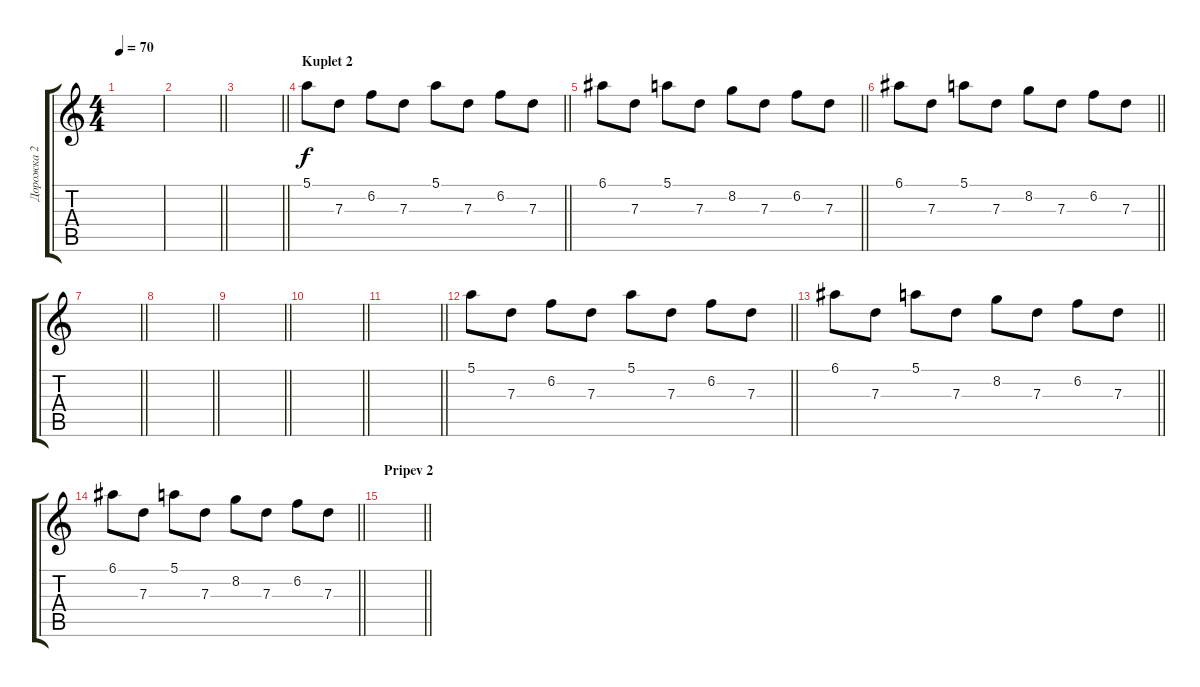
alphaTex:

\track ("Дорожка 2" "Дорожка 2") {instrument acousticguitarsteel}
\staff {score tabs}
\tuning (E4 B3 G3 D3 A2 E2) {hide}
\ts (4 4)
\tempo 70
\clef g2
\ks c
|
\barLineRight lightlight
|
\barLineRight lightlight
|
\section ("" "Kuplet 2")
\barLineRight lightlight
5.1.8 7.3.8 6.2.8 7.3.8 5.1.8 7.3.8 6.2.8 7.3.8 |
\barLineRight lightlight
6.1.8 7.3.8 5.1.8 7.3.8 8.2.8 7.3.8 6.2.8 7.3.8 |
\barLineRight lightlight
6.1.8 7.3.8 5.1.8 7.3.8 8.2.8 7.3.8 6.2.8 7.3.8 |
\barLineRight lightlight
|
\barLineRight lightlight
|
\barLineRight lightlight
|
\barLineRight lightlight
|
\barLineRight lightlight
|
\barLineRight lightlight
5.1.8 7.3.8 6.2.8 7.3.8 5.1.8 7.3.8 6.2.8 7.3.8 |
\barLineRight lightlight
6.1.8 7.3.8 5.1.8 7.3.8 8.2.8 7.3.8 6.2.8 7.3.8 |
\barLineRight lightlight
6.1.8 7.3.8 5.1.8 7.3.8 8.2.8 7.3.8 6.2.8 7.3.8 |
\section ("" "Pripev 2")
\barLineRight lightlight
